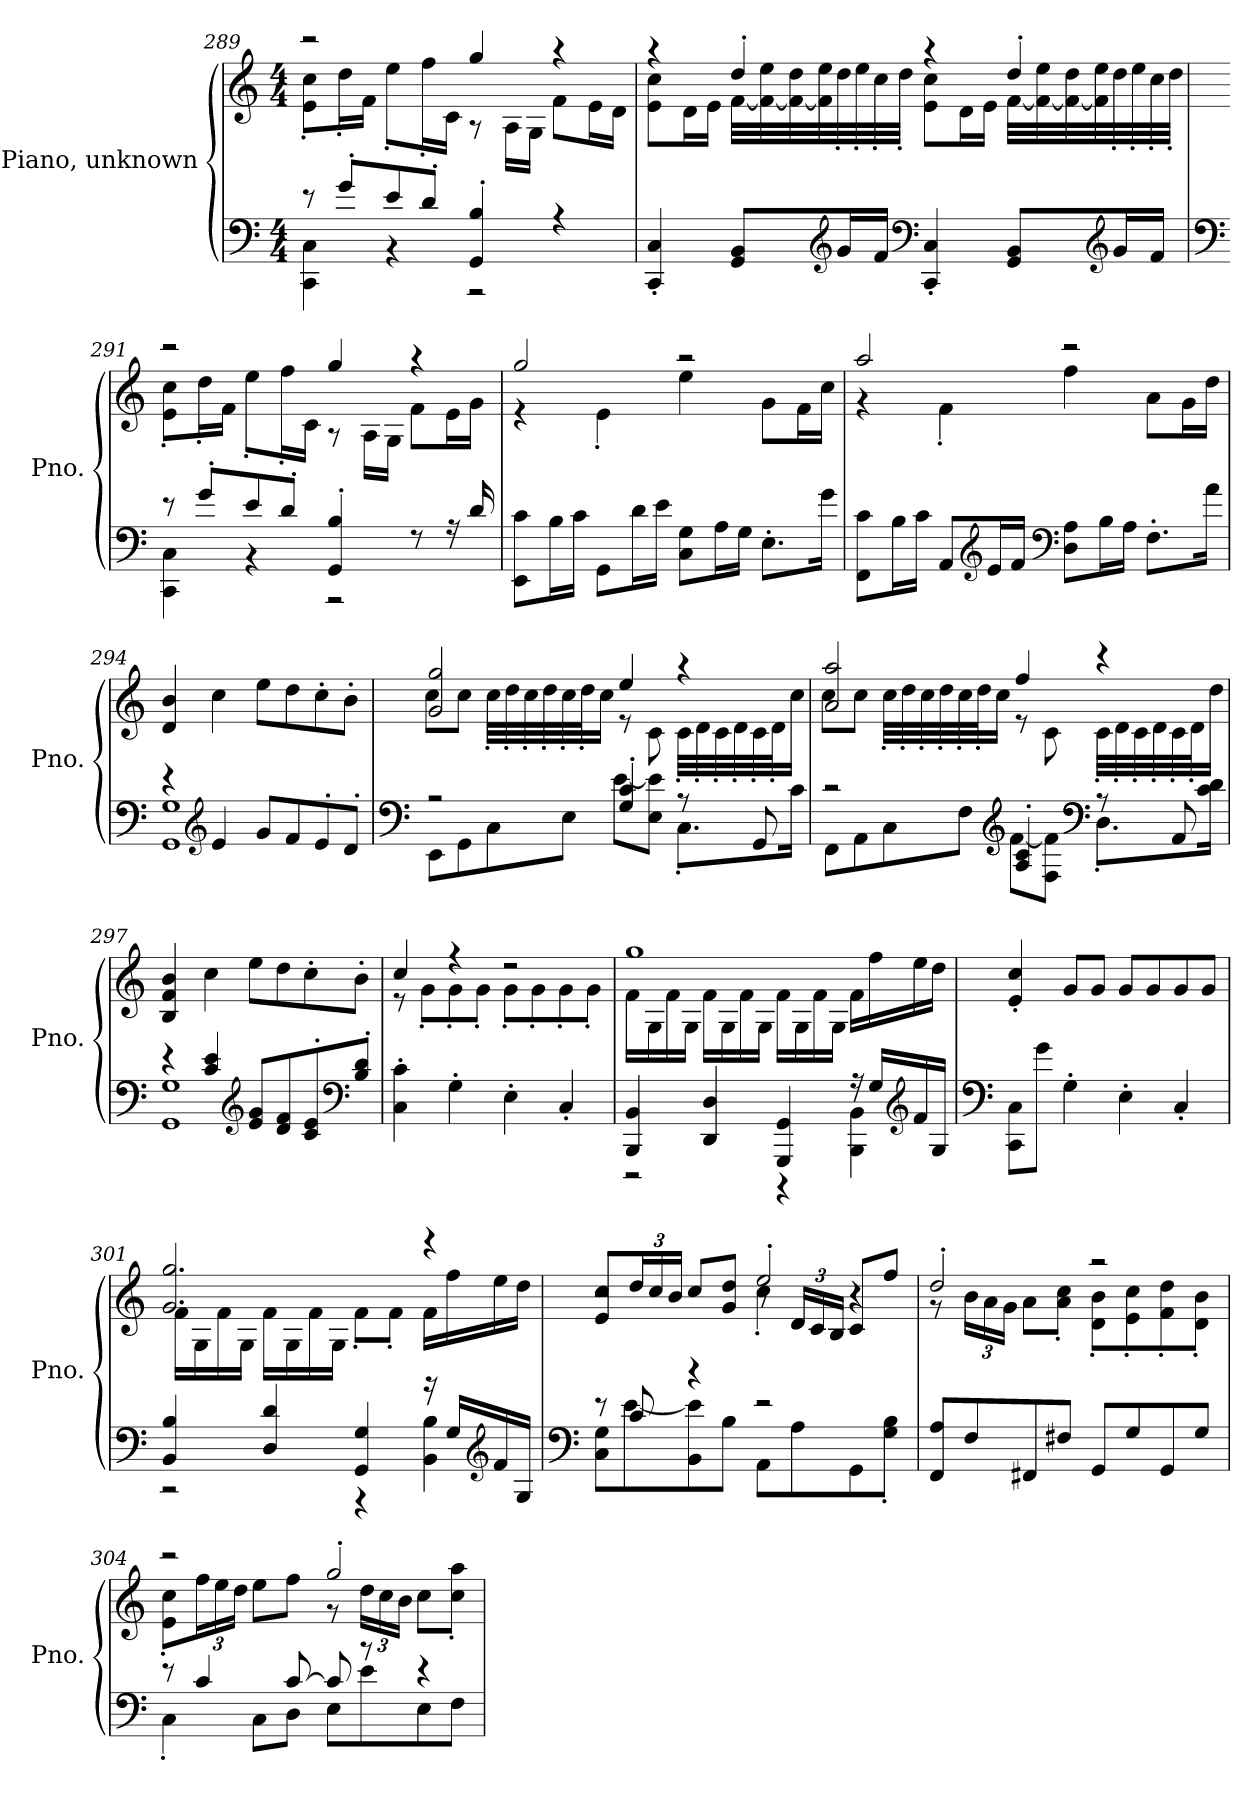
**kern	**kern
*part1	*part1
*staff2	*staff1
*I"Piano, unknown	*
*I'Pno.	*
!!LO:LB:g=z
*clefF4	*clefG2
*k[]	*k[]
*M4/4	*M4/4
=289	=289
*^	*^
8r	4CC\ 4C\	2r	8e\' 8cc\'L
8g'/L	.	.	16dd'\L
.	.	.	16f\JJ
8e/	4r	.	8ee'\L
8d'/J	.	.	16ff'\L
.	.	.	16c\JJ
4GG/' 4B/'	2r	4gg/	8r
.	.	.	16A\LL
.	.	.	16G\JJ
4r	.	4r	8f\L
.	.	.	16e\L
.	.	.	16d\JJ
*v	*v	*	*
=290	=290	=290
4CC/' 4C/'	4r	8e\ 8cc\L
.	.	16d\L
.	.	16e\JJ
8GG/ 8BB/L	4dd'/	[32f\LLL
.	.	32f\_ 32ee\
.	.	32f\_ 32dd\
.	.	32f\] 32ee\
*clefG2	*	*
16g/L	.	32dd'\
.	.	32ee'\
16f/JJ	.	32cc'\
.	.	32dd'\JJJ
*clefF4	*	*
4CC/' 4C/'	4r	8e\ 8cc\L
.	.	16d\L
.	.	16e\JJ
8GG/ 8BB/L	4dd'/	[32f\LLL
.	.	32f\_ 32ee\
.	.	32f\_ 32dd\
.	.	32f\] 32ee\
*clefG2	*	*
16g/L	.	32dd'\
.	.	32ee'\
16f/JJ	.	32cc'\
.	.	32dd'\JJJ
!!LO:LB:g=z	!!
=291	=291	=291
*clefF4	*	*
*^	*	*
8r	4CC\ 4C\	2r	8e\' 8cc\'L
8g'/L	.	.	16dd'\L
.	.	.	16f\JJ
8e/	4r	.	8ee'\L
8d'/J	.	.	16ff'\L
.	.	.	16c\JJ
4GG/' 4B/'	2r	4gg/	8r
.	.	.	16A\LL
.	.	.	16G\JJ
8r	.	4r	8f\L
16r	.	.	16e\L
16d/	.	.	16g\JJ
*v	*v	*	*
=292	=292	=292
8EE\ 8c\L	2gg/	4r
16B\L	.	.
16c\JJ	.	.
8GG\L	.	4e'\
16d\L	.	.
16e\JJ	.	.
8C\ 8G\L	2r	4ee\
16A\L	.	.
16G\JJ	.	.
8.E'\L	.	8g\L
.	.	16f\L
16g\Jk	.	16cc\JJ
=293	=293	=293
8FF\ 8c\L	2aa/	4r
16B\L	.	.
16c\JJ	.	.
8AA/L	.	4f'\
*clefG2	*	*
16e/L	.	.
16f/JJ	.	.
*clefF4	*	*
8D\ 8A\L	2r	4ff\
16B\L	.	.
16A\JJ	.	.
8.F'\L	.	8a\L
.	.	16g\L
16a\Jk	.	16dd\JJ
*	*v	*v
!!LO:LB:g=z
=294	=294
*^	*
4r	1GG 1G	4d/ 4b/
*clefG2	*	*
4e/	.	4cc\
8g/L	.	8ee\L
8f/	.	8dd\
8e'/	.	8cc'\
8d'/J	.	8b'\J
=295	=295	=295
*clefF4	*	*
*	*	*^
2r	8EE\L	2g/ 2gg/	8cc\L
.	8GG\	.	8cc\J
.	8C\	.	32cc'\LLL
.	.	.	32dd'\
.	.	.	32cc'\
.	.	.	32dd'\
.	8E\J	.	32cc'\
.	.	.	32dd'\J
.	.	.	16cc\JJ
4G/' 4c/'	[8e\L	4ee/	8r
.	8E\ 8e\]J	.	8c\
8r	8.C'\L	4r	32c'\LLL
.	.	.	32d'\
.	.	.	32c'\
.	.	.	32d'\
8GG/	.	.	32c'\
.	.	.	32d'\J
.	16c\Jk	.	16cc\JJ
!!LO:LB:g=z	!!
=296	=296	=296	=296
2r	8FF\L	2a/ 2aa/	8cc\L
.	8AA\	.	8cc\J
.	8C\	.	32cc'\LLL
.	.	.	32dd'\
.	.	.	32cc'\
.	.	.	32dd'\
.	8F\J	.	32cc'\
.	.	.	32dd'\J
.	.	.	16cc\JJ
*clefG2	*	*	*
4A/' 4c/'	[8f\L	4ff/	8r
.	8F\ 8f\]J	.	8c\
*clefF4	*	*	*
8r	8.D'\L	4r	32c'\LLL
.	.	.	32d'\
.	.	.	32c'\
.	.	.	32d'\
8AA/	.	.	32c'\
.	.	.	32d'\J
.	16c\ 16d\Jk	.	16dd\JJ
*	*	*v	*v
=297	=297	=297
4r	1GG 1G	4B/ 4f/ 4b/
4c/ 4e/	.	4cc\
*clefG2	*	*
8e/ 8g/L	.	8ee\L
8d/ 8f/	.	8dd\
8c/' 8e/'	.	8cc'\
*clefF4	*	*
8B/' 8d/'J	.	8b'\J
*v	*v	*
=298	=298
*	*^
4C\' 4c\'	4cc/	8r
.	.	8g'\L
4G'\	4r	8g'\
.	.	8g'\J
4E'\	2r	8g'\L
.	.	8g'\
4C'/	.	8g'\
.	.	8g'\J
!!LO:PB:g=z	!!
=299	=299	=299
*^	*	*
4BBB/ 4BB/	2r	1gg	16f\LL
.	.	.	16G\
.	.	.	16f\
.	.	.	16G\JJ
4DD/ 4D/	.	.	16f\LL
.	.	.	16G\
.	.	.	16f\
.	.	.	16G\JJ
4GGG/ 4GG/	4r	.	16f\LL
.	.	.	16G\
.	.	.	16f\
.	.	.	16G\JJ
16r	4BBB\ 4BB\	.	16f\LL
16G/LL	.	.	16ff\
*clefG2	*	*	*
16f/	.	.	16ee\
16G/JJ	.	.	16dd\JJ
*v	*v	*	*
*	*v	*v
=300	=300
*clefF4	*
8CC\ 8C\L	4e/' 4cc/'
8g\J	.
4G'\	8g/L
.	8g/J
4E'\	8g/L
.	8g/
4C'/	8g/
.	8g/J
=301	=301
*^	*^
4BB/ 4B/	2r	2.g/ 2.gg/	16f\LL
.	.	.	16G\
.	.	.	16f\
.	.	.	16G\JJ
4D/ 4d/	.	.	16f\LL
.	.	.	16G\
.	.	.	16f\
.	.	.	16G\JJ
4GG/ 4G/	4r	.	8f'\L
.	.	.	8f'\J
16r	4BB\ 4B\	4r	16f\LL
16G/LL	.	.	16ff\
*clefG2	*	*	*
16f/	.	.	16ee\
16G/JJ	.	.	16dd\JJ
*	*	*v	*v
!!LO:LB:g=z
=302	=302	=302
*clefF4	*	*
*	*	*^
*	*	*	*^
8r	8C\ 8G\L	2r	2r	8e/ 8cc/L
*	*	*	*	*Xbrackettup
8c/	[8e\	.	.	24dd/L
.	.	.	.	24cc/
.	.	.	.	24b/JJ
4r	8BB\ 8e\]	.	.	8cc/L
.	8B\J	.	.	8g/ 8dd/J
2r	8AA\L	2ee'/	4cc'\	8r
.	8A\	.	.	24d/LL
.	.	.	.	24c/
.	.	.	.	24B/JJ
.	8GG\	.	4r	8c/L
.	8G\' 8B\'J	.	.	8ff/J
*v	*v	*	*	*
*	*	*v	*v
=303	=303	=303
8FF/ 8A/L	2dd'/	8r
8F/	.	24b\LL
.	.	24a\
.	.	24g\JJ
8FF#X/	.	8a\L
8F#X/J	.	8a\' 8cc\'J
8GG/L	2r	8d\' 8b\'L
8G/	.	8e\' 8cc\'
8GG/	.	8f\' 8dd\'
8G/J	.	8d\' 8b\'J
=304	=304	=304
*^	*	*
8r	4C'\	2r	8e\' 8cc\'L
4c/	.	.	24ff\L
.	.	.	24ee\
.	.	.	24dd\JJ
.	8C\L	.	8ee\L
[8c/	8D\J	.	8ff\J
8c/]	8E\L	2gg'/	8r
8r	8e\	.	24dd\LL
.	.	.	24cc\
.	.	.	24b\JJ
4r	8E\	.	8cc\L
.	8F\J	.	8cc\' 8aa\'J
*v	*v	*	*
*	*v	*v
=	=
*-	*-
